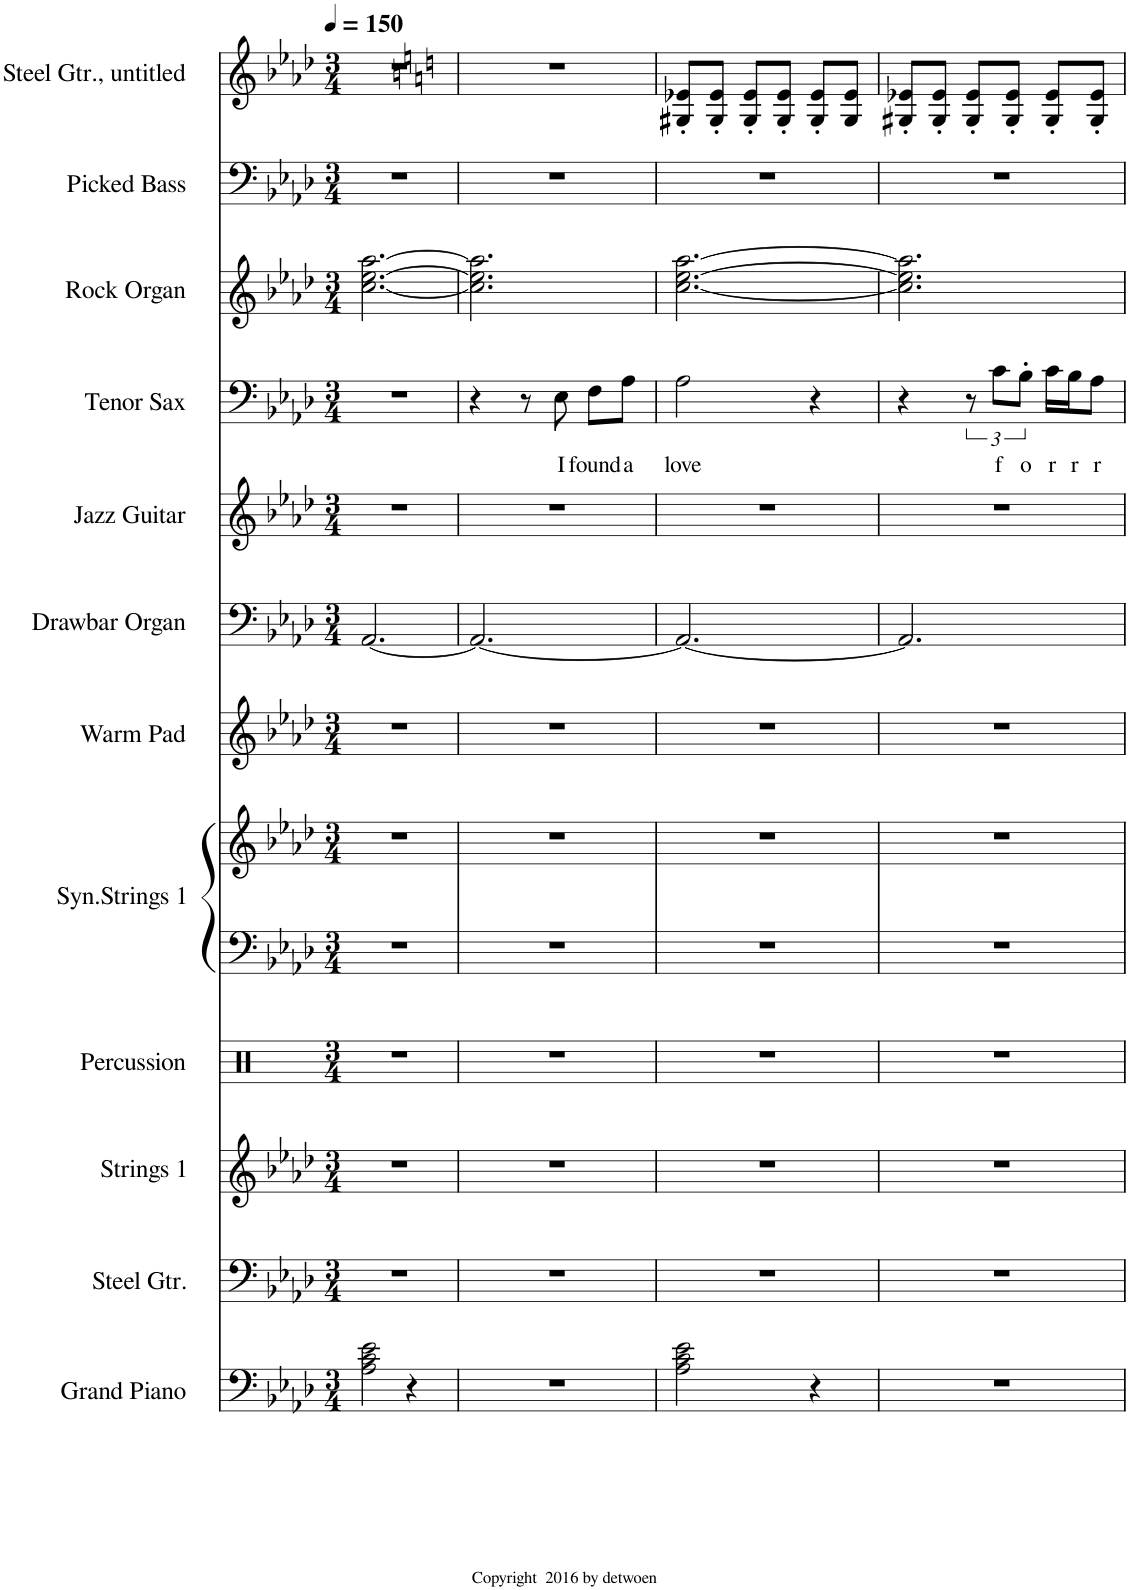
**kern	**kern	**kern	**kern	**kern	**kern	**kern	**kern	**kern	**kern	**text	**kern	**kern	**kern
*part12	*part11	*part10	*part9	*part8	*part8	*part7	*part6	*part5	*part4	*part4	*part3	*part2	*part1
*staff13	*staff12	*staff11	*staff10	*staff9	*staff8	*staff7	*staff6	*staff5	*staff4	*staff4	*staff3	*staff2	*staff1
*I"Grand Piano	*I"Steel Gtr.	*I"Strings 1	*I"Percussion	*I"Syn.Strings 1	*	*I"Warm Pad	*I"Drawbar Organ	*I"Jazz Guitar	*I"Tenor Sax	*	*I"Rock Organ	*I"Picked Bass	*I"Steel Gtr., untitled
*I'Pno	*	*I'Str	*	*I'Str	*	*	*	*	*I'T Sax	*	*	*	*
*clefF4	*clefF4	*clefG2	*clefX	*clefF4	*clefG2	*clefG2	*clefF4	*clefG2	*clefF4	*	*clefG2	*clefF4	*clefG2
*	*	*	*	*	*	*	*	*	*Trd8c14	*	*	*	*
*k[b-e-a-d-]	*k[b-e-a-d-]	*k[b-e-a-d-]	*k[]	*k[b-e-a-d-]	*k[b-e-a-d-]	*k[b-e-a-d-]	*k[b-e-a-d-]	*k[b-e-a-d-]	*k[b-e-a-d-]	*	*k[b-e-a-d-]	*k[b-e-a-d-]	*k[b-e-a-d-]
*M3/4	*M3/4	*M3/4	*M3/4	*M3/4	*M3/4	*M3/4	*M3/4	*M3/4	*M3/4	*	*M3/4	*M3/4	*M3/4
*MM150	*MM150	*MM150	*MM150	*MM150	*MM150	*MM150	*MM150	*MM150	*MM150	*	*MM150	*MM150	*MM150
=1	=1	=1	=1	=1	=1	=1	=1	=1	=1	=1	=1	=1	=1
2A-\ 2c\ 2e-\	2.r	2.r	2.r	2.r	2.r	2.r	[2.AA-/	2.r	2.r	.	[2.cc\ [2.ee-\ [2.aa-\	2.r	2.r
4r	.	.	.	.	.	.	.	.	.	.	.	.	.
=2	=2	=2	=2	=2	=2	=2	=2	=2	=2	=2	=2	=2	=2
2.r	2.r	2.r	2.r	2.r	2.r	2.r	2.AA-/_	2.r	4r	.	2.cc\] 2.ee-\] 2.aa-\]	2.r	2.r
.	.	.	.	.	.	.	.	.	8r	.	.	.	.
!	!	!	!	!	!	!	!	!	!	!LO:LY:b	!	!	!
.	.	.	.	.	.	.	.	.	8E-\	I	.	.	.
!	!	!	!	!	!	!	!	!	!	!LO:LY:b	!	!	!
.	.	.	.	.	.	.	.	.	8F\L	found	.	.	.
!	!	!	!	!	!	!	!	!	!	!LO:LY:b	!	!	!
.	.	.	.	.	.	.	.	.	8A-\J	a	.	.	.
=3	=3	=3	=3	=3	=3	=3	=3	=3	=3	=3	=3	=3	=3
!	!	!	!	!	!	!	!	!	!	!LO:LY:b	!	!	!
2A-\ 2c\ 2e-\	2.r	2.r	2.r	2.r	2.r	2.r	2.AA-/_	2.r	2A-\	love	[2.cc\ [2.ee-\ [2.aa-\	2.r	8G#X/' 8e-X/'L
.	.	.	.	.	.	.	.	.	.	.	.	.	8G#/' 8e-/'J
.	.	.	.	.	.	.	.	.	.	.	.	.	8G#/' 8e-/'L
.	.	.	.	.	.	.	.	.	.	.	.	.	8G#/' 8e-/'J
4r	.	.	.	.	.	.	.	.	4r	.	.	.	8G#/' 8e-/'L
.	.	.	.	.	.	.	.	.	.	.	.	.	8G#/ 8e-/J
=4	=4	=4	=4	=4	=4	=4	=4	=4	=4	=4	=4	=4	=4
2.r	2.r	2.r	2.r	2.r	2.r	2.r	2.AA-/]	2.r	4r	.	2.cc\] 2.ee-\] 2.aa-\]	2.r	8G#X/' 8e-X/'L
.	.	.	.	.	.	.	.	.	.	.	.	.	8G#/' 8e-/'J
.	.	.	.	.	.	.	.	.	12r	.	.	.	8G#/' 8e-/'L
!	!	!	!	!	!	!	!	!	!	!LO:LY:b	!	!	!
.	.	.	.	.	.	.	.	.	12c\L	f	.	.	.
.	.	.	.	.	.	.	.	.	.	.	.	.	8G#/' 8e-/'J
!	!	!	!	!	!	!	!	!	!	!LO:LY:b	!	!	!
.	.	.	.	.	.	.	.	.	12B-'\J	o	.	.	.
!	!	!	!	!	!	!	!	!	!	!LO:LY:b	!	!	!
.	.	.	.	.	.	.	.	.	16c\LL	r	.	.	8G#/' 8e-/'L
!	!	!	!	!	!	!	!	!	!	!LO:LY:b	!	!	!
.	.	.	.	.	.	.	.	.	16B-\J	r	.	.	.
!	!	!	!	!	!	!	!	!	!	!LO:LY:b	!	!	!
.	.	.	.	.	.	.	.	.	8A-\J	r	.	.	8G#/' 8e-/'J
=	=	=	=	=	=	=	=	=	=	=	=	=	=
*-	*-	*-	*-	*-	*-	*-	*-	*-	*-	*-	*-	*-	*-
